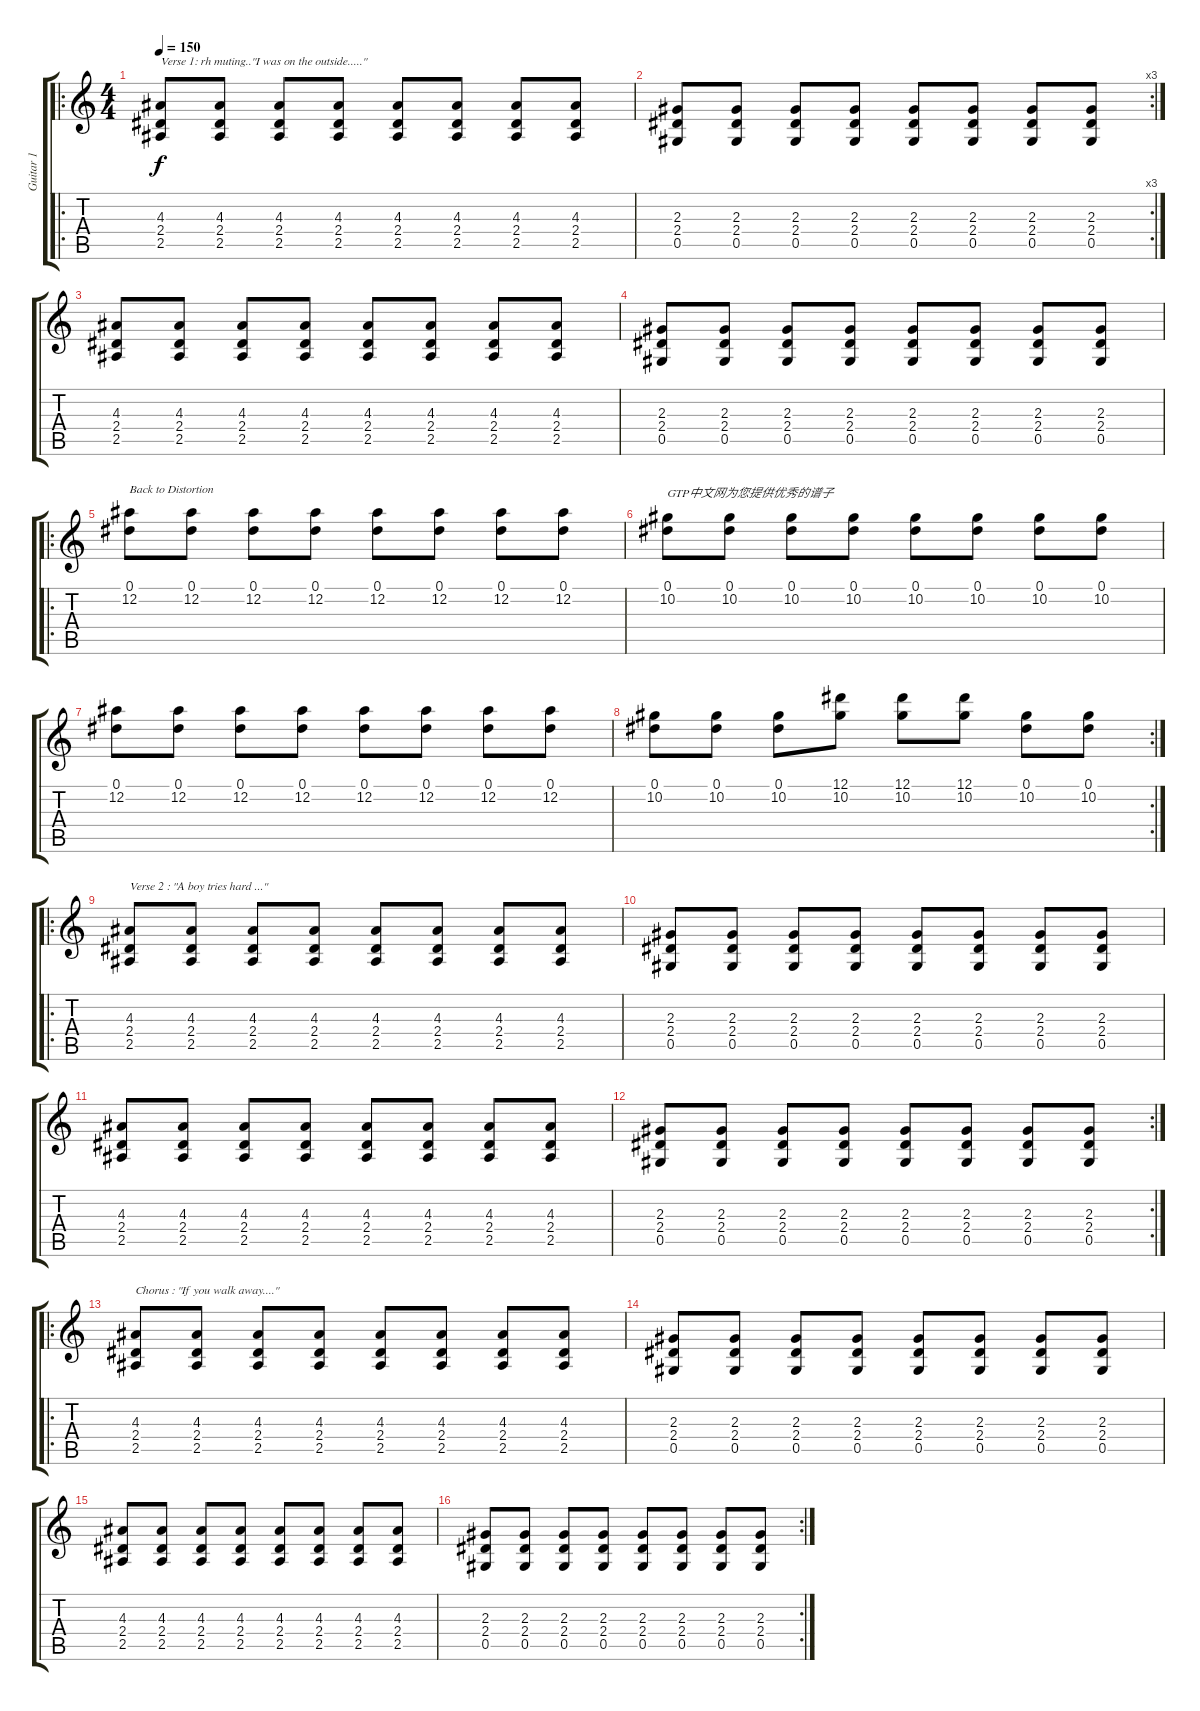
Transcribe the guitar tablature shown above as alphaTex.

\track ("Guitar 1" "Guitar 1") {instrument distortionguitar}
\staff {score tabs}
\tuning (Eb4 Bb3 Gb3 Db3 Ab2 Eb2) {hide}
\ro
\ts (4 4)
\tempo 150
\clef g2
\ks c
(4.3 2.4 2.5).8{txt "Verse 1: rh muting..\"I was on the outside.....\"" dy f instrument electricguitarmuted} (4.3 2.4 2.5).8 (4.3 2.4 2.5).8 (4.3 2.4 2.5).8 (4.3 2.4 2.5).8 (4.3 2.4 2.5).8 (4.3 2.4 2.5).8 (4.3 2.4 2.5).8 |
\rc 3
(2.3 2.4 0.5).8 (2.3 2.4 0.5).8 (2.3 2.4 0.5).8 (2.3 2.4 0.5).8 (2.3 2.4 0.5).8 (2.3 2.4 0.5).8 (2.3 2.4 0.5).8 (2.3 2.4 0.5).8 |
(4.3 2.4 2.5).8 (4.3 2.4 2.5).8 (4.3 2.4 2.5).8 (4.3 2.4 2.5).8 (4.3 2.4 2.5).8 (4.3 2.4 2.5).8 (4.3 2.4 2.5).8 (4.3 2.4 2.5).8 |
(2.3 2.4 0.5).8 (2.3 2.4 0.5).8 (2.3 2.4 0.5).8 (2.3 2.4 0.5).8 (2.3 2.4 0.5).8 (2.3 2.4 0.5).8 (2.3 2.4 0.5).8 (2.3 2.4 0.5).8 |
\ro
(0.1 12.2).8{txt "Back to Distortion" instrument distortionguitar} (0.1 12.2).8 (0.1 12.2).8 (0.1 12.2).8 (0.1 12.2).8 (0.1 12.2).8 (0.1 12.2).8 (0.1 12.2).8 |
(0.1 10.2).8{txt "GTP中文网为您提供优秀的谱子"} (0.1 10.2).8 (0.1 10.2).8 (0.1 10.2).8 (0.1 10.2).8 (0.1 10.2).8 (0.1 10.2).8 (0.1 10.2).8 |
(0.1 12.2).8 (0.1 12.2).8 (0.1 12.2).8 (0.1 12.2).8 (0.1 12.2).8 (0.1 12.2).8 (0.1 12.2).8 (0.1 12.2).8 |
\rc 2
(0.1 10.2).8 (0.1 10.2).8 (0.1 10.2).8 (12.1 10.2).8 (12.1 10.2).8 (12.1 10.2).8 (0.1 10.2).8 (0.1 10.2).8 |
\ro
(4.3 2.4 2.5).8{txt "Verse 2 : \"A boy tries hard ...\"" volume 14 instrument electricguitarmuted} (4.3 2.4 2.5).8 (4.3 2.4 2.5).8 (4.3 2.4 2.5).8 (4.3 2.4 2.5).8 (4.3 2.4 2.5).8 (4.3 2.4 2.5).8 (4.3 2.4 2.5).8 |
(2.3 2.4 0.5).8 (2.3 2.4 0.5).8 (2.3 2.4 0.5).8 (2.3 2.4 0.5).8 (2.3 2.4 0.5).8 (2.3 2.4 0.5).8 (2.3 2.4 0.5).8 (2.3 2.4 0.5).8 |
(4.3 2.4 2.5).8 (4.3 2.4 2.5).8 (4.3 2.4 2.5).8 (4.3 2.4 2.5).8 (4.3 2.4 2.5).8 (4.3 2.4 2.5).8 (4.3 2.4 2.5).8 (4.3 2.4 2.5).8 |
\rc 2
(2.3 2.4 0.5).8 (2.3 2.4 0.5).8 (2.3 2.4 0.5).8 (2.3 2.4 0.5).8 (2.3 2.4 0.5).8 (2.3 2.4 0.5).8 (2.3 2.4 0.5).8 (2.3 2.4 0.5).8 |
\ro
(4.3 2.4 2.5).8{txt "Chorus : \"If you walk away....\""} (4.3 2.4 2.5).8 (4.3 2.4 2.5).8 (4.3 2.4 2.5).8 (4.3 2.4 2.5).8 (4.3 2.4 2.5).8 (4.3 2.4 2.5).8 (4.3 2.4 2.5).8 |
(2.3 2.4 0.5).8 (2.3 2.4 0.5).8 (2.3 2.4 0.5).8 (2.3 2.4 0.5).8 (2.3 2.4 0.5).8 (2.3 2.4 0.5).8 (2.3 2.4 0.5).8 (2.3 2.4 0.5).8 |
(4.3 2.4 2.5).8 (4.3 2.4 2.5).8 (4.3 2.4 2.5).8 (4.3 2.4 2.5).8 (4.3 2.4 2.5).8 (4.3 2.4 2.5).8 (4.3 2.4 2.5).8 (4.3 2.4 2.5).8 |
\rc 2
(2.3 2.4 0.5).8 (2.3 2.4 0.5).8 (2.3 2.4 0.5).8 (2.3 2.4 0.5).8 (2.3 2.4 0.5).8 (2.3 2.4 0.5).8 (2.3 2.4 0.5).8 (2.3 2.4 0.5).8
